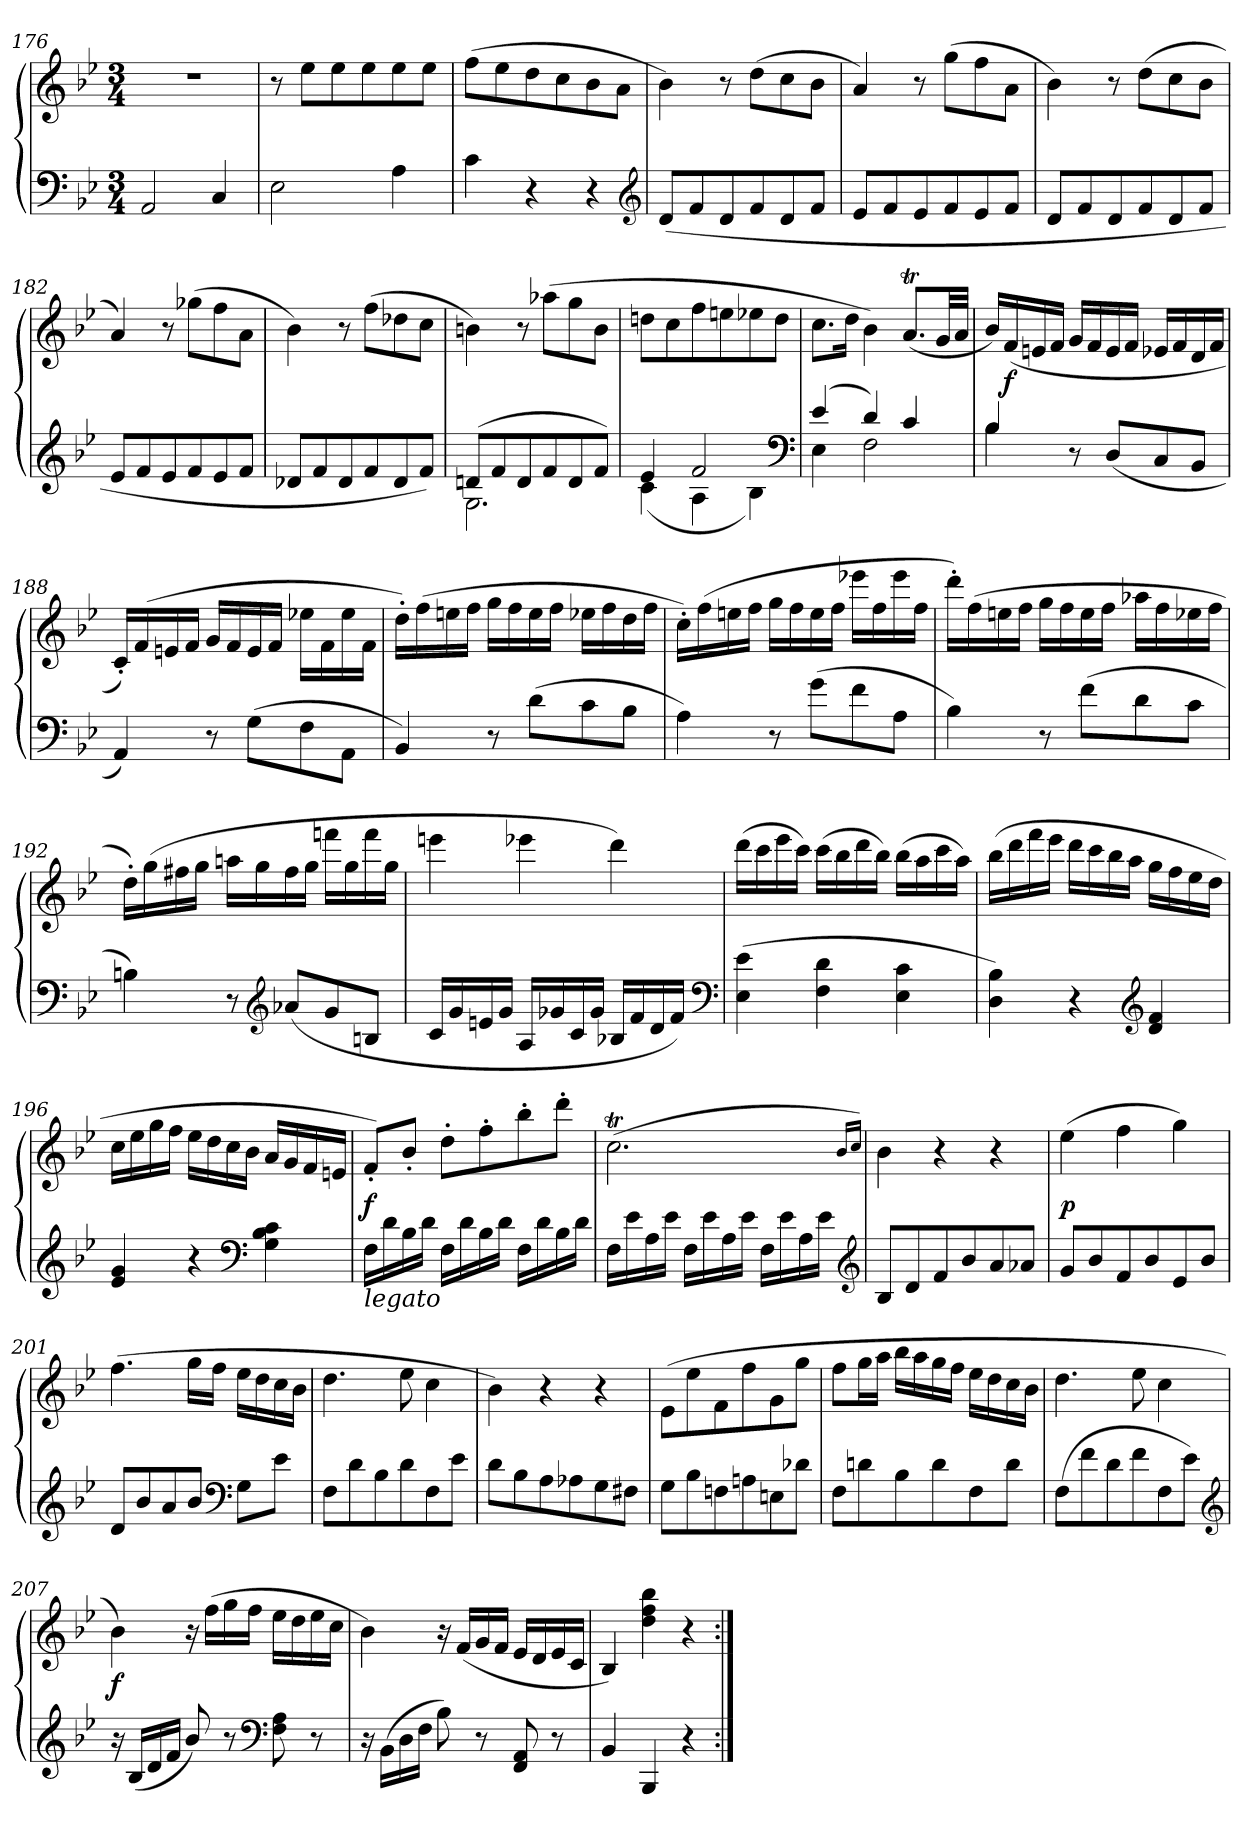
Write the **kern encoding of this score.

**kern	**kern	**dynam
*part1	*part1	*part1
*staff2	*staff1	*staff1/2
*clefF4	*clefG2	*
*k[b-e-]	*k[b-e-]	*
*B-:	*B-:	*
*M3/4	*M3/4	*
=176	=176	=176
2AA	2.r	.
4C	.	.
=177	=177	=177
2E-	8r	.
.	8ee-L	.
.	8ee-	.
.	8ee-	.
4A	8ee-	.
.	8ee-J	.
=178	=178	=178
4c	(8ffL	.
.	8ee-	.
4r	8dd	.
.	8cc	.
4r	8b-	.
.	8aJ	.
*clefG2	*	*
=179	=179	=179
(8dL	4b-)	.
8f	.	.
8d	8r	.
8f	(8ddL	.
8d	8cc	.
8fJ	8b-J	.
=180	=180	=180
8e-L	4a)	.
8f	.	.
8e-	8r	.
8f	(8ggL	.
8e-	8ff	.
8fJ	8aJ	.
=181	=181	=181
8dL	4b-)	.
8f	.	.
8d	8r	.
8f	(8ddL	.
8d	8cc	.
8fJ	8b-J	.
=182	=182	=182
8e-L	4a)	.
8f	.	.
8e-	8r	.
8f	(8gg-XL	.
8e-	8ff	.
8fJ	8aJ	.
=183	=183	=183
8d-XL	4b-)	.
8f	.	.
8d-	8r	.
8f	(8ffL	.
8d-	8dd-X	.
8fJ)	8ccJ	.
=184	=184	=184
*^	*	*
(8dnL	2.G	4bn)	.
8f	.	.	.
8d	.	8r	.
8f	.	(8aa-XL	.
8d	.	8gg	.
8fJ)	.	8bJ	.
=185	=185	=185	=185
4e-	(4c	8ddnL	.
.	.	8cc	.
2f	4A	8ff	.
.	.	8een	.
.	4B-)	8ee-X	.
.	.	8ddJ	.
*clefF4	*	*	*
=186	=186	=186	=186
(4e-	4E-	8.ccL	.
.	.	16ddJk	.
4d)	2F	4b-)	.
4c	.	(8.atL	.
.	.	32gLL	.
.	.	32aJJJ	.
=187	=187	=187	=187
4B-	4B-	16b-LL)	.
.	.	(16f	f
.	.	16en	.
.	.	16fJJ	.
8r	2ryy	16gLL	.
.	.	16f	.
(<8DL	.	16e	.
.	.	16fJJ	.
8C	.	16e-XLL	.
.	.	16f	.
8BB-J	.	16d	.
.	.	16fJJ	.
*v	*v	*	*
=188	=188	=188
4AA)	16c'LL)	.
.	(>16f	.
.	16en	.
.	16fJJ	.
8r	16gLL	.
.	16f	.
(8GL	16e	.
.	16fJJ	.
8F	16ee-XLL	.
.	16f	.
8AAJ	16ee-	.
.	16fJJ	.
=189	=189	=189
4BB-)	16dd'LL)	.
.	(16ff	.
.	16een	.
.	16ffJJ	.
8r	16ggLL	.
.	16ff	.
(8dL	16ee	.
.	16ffJJ	.
8c	16ee-XLL	.
.	16ff	.
8B-J	16dd	.
.	16ffJJ	.
=190	=190	=190
4A)	16cc'LL)	.
.	(16ff	.
.	16een	.
.	16ffJJ	.
8r	16ggLL	.
.	16ff	.
(8gL	16ee	.
.	16ffJJ	.
8f	16eee-XLL	.
.	16ff	.
8AJ	16eee-	.
.	16ffJJ	.
=191	=191	=191
4B-)	16ddd'LL)	.
.	(16ff	.
.	16een	.
.	16ffJJ	.
8r	16ggLL	.
.	16ff	.
(8fL	16ee	.
.	16ffJJ	.
8d	16aa-XLL	.
.	16ff	.
8cJ	16ee-X	.
.	16ffJJ	.
=192	=192	=192
4Bn)	16dd'LL)	.
.	(16gg	.
.	16ff#X	.
.	16ggJJ	.
8r	16aanLL	.
.	16gg	.
*clefG2	*	*
(8a-XL	16ff#	.
.	16ggJJ	.
8g	16fffnLL	.
.	16gg	.
8BnJ	16fff	.
.	16ggJJ	.
=193	=193	=193
16cLL	4eeen	.
16g	.	.
16en	.	.
16gJJ	.	.
16ALL	4eee-X	.
16g-X	.	.
16c	.	.
16g-JJ	.	.
16B-XLL	4ddd)	.
16f	.	.
16d	.	.
16fJJ)	.	.
*clefF4	*	*
=194	=194	=194
(4E- 4e-	(16dddLL	.
.	16ccc	.
.	16eee-	.
.	16cccJJ)	.
4F 4d	(16cccLL	.
.	16bb-	.
.	16ddd	.
.	16bb-JJ)	.
4E- 4c	(16bb-LL	.
.	16aa	.
.	16ccc	.
.	16aaJJ)	.
=195	=195	=195
4D 4B-)	(16bb-LL	.
.	16ddd	.
.	16fff	.
.	16eee-JJ	.
4r	16dddLL	.
.	16ccc	.
.	16bb-	.
.	16aaJJ	.
*clefG2	*	*
4d 4f	16ggLL	.
.	16ff	.
.	16ee-	.
.	16ddJJ	.
=196	=196	=196
4e- 4g	16ccLL	.
.	16ee-	.
.	16gg	.
.	16ffJJ	.
4r	16ee-LL	.
.	16dd	.
.	16cc	.
.	16b-JJ	.
*clefF4	*	*
4G 4B- 4c	16aLL	.
.	16g	.
.	16f	.
.	16enJJ	.
=197	=197	=197
!LO:TX:b:i:t=legato	!	!
16FLL	8f'L)	f
16d	.	.
16B-	8b-'J	.
16dJJ	.	.
16FLL	8dd'L	.
16d	.	.
16B-	8ff'	.
16dJJ	.	.
16FLL	8bb-'	.
16d	.	.
16B-	8ddd'J	.
16dJJ	.	.
=198	=198	=198
16FLL	(<2.ccT	.
16e-	.	.
16A	.	.
16e-JJ	.	.
16FLL	.	.
16e-	.	.
16A	.	.
16e-JJ	.	.
16FLL	.	.
16e-	.	.
16A	.	.
16e-JJ	.	.
*clefG2	*	*
.	16qb-/LL	.
.	16qcc/JJ)	.
=199	=199	=199
8B-L	4b-TTT	.
8d	.	.
8f	4r	.
8b-	.	.
8a	4r	.
8a-XJ	.	.
=200	=200	=200
8gL	(4ee-	p
8b-	.	.
8f	4ff	.
8b-	.	.
8e-	4gg)	.
8b-J	.	.
=201	=201	=201
8dL	(4.ff	.
8b-	.	.
8a	.	.
8b-J	16ggLL	.
.	16ffJJ	.
*clefF4	*	*
8GL	16ee-LL	.
.	16dd	.
8e-J	16cc	.
.	16b-JJ	.
=202	=202	=202
8FL	4.dd	.
8d	.	.
8B-	.	.
8d	8ee-	.
8F	4cc	.
8e-J	.	.
=203	=203	=203
8dL	4b-)	.
8B-	.	.
8A	4r	.
8A-X	.	.
8G	4r	.
8F#XJ	.	.
=204	=204	=204
8GL	(8e-L	.
8B-	8ee-	.
8Fn	8f	.
8An	8ff	.
8En	8g	.
8d-XJ	8ggJ	.
=205	=205	=205
8FL	8ffL	.
8dn	16ggL	.
.	16aaJJ	.
8B-	16bb-LL	.
.	16aa	.
8d	16gg	.
.	16ffJJ	.
8F	16ee-LL	.
.	16dd	.
8dJ	16cc	.
.	16b-JJ	.
=206	=206	=206
(8FL	4.dd	.
8f	.	.
8d	.	.
8f	8ee-	.
8F	4cc	.
8e-J)	.	.
*clefG2	*	*
=207	=207	=207
16r	4b-)	f
(16B-LL	.	.
16d	.	.
16fJJ	.	.
8b-/)	16r	.
.	(16ffLL	.
8r	16gg	.
.	16ffJJ	.
*clefF4	*	*
8F 8A	16ee-LL	.
.	16dd	.
8r	16ee-	.
.	16ccJJ	.
=208	=208	=208
16r	4b-)	.
(16BB-LL	.	.
16D	.	.
16FJJ	.	.
8B-)	16r	.
.	(16fLL	.
8r	16g	.
.	16fJJ	.
8FF 8AA	16e-LL	.
.	16d	.
8r	16e-	.
.	16cJJ	.
=209	=209	=209
4BB-	4B-)	.
4BBB-	4dd 4ff 4bb-	.
4r	4r	.
=:|!	=:|!	=:|!
*-	*-	*-
